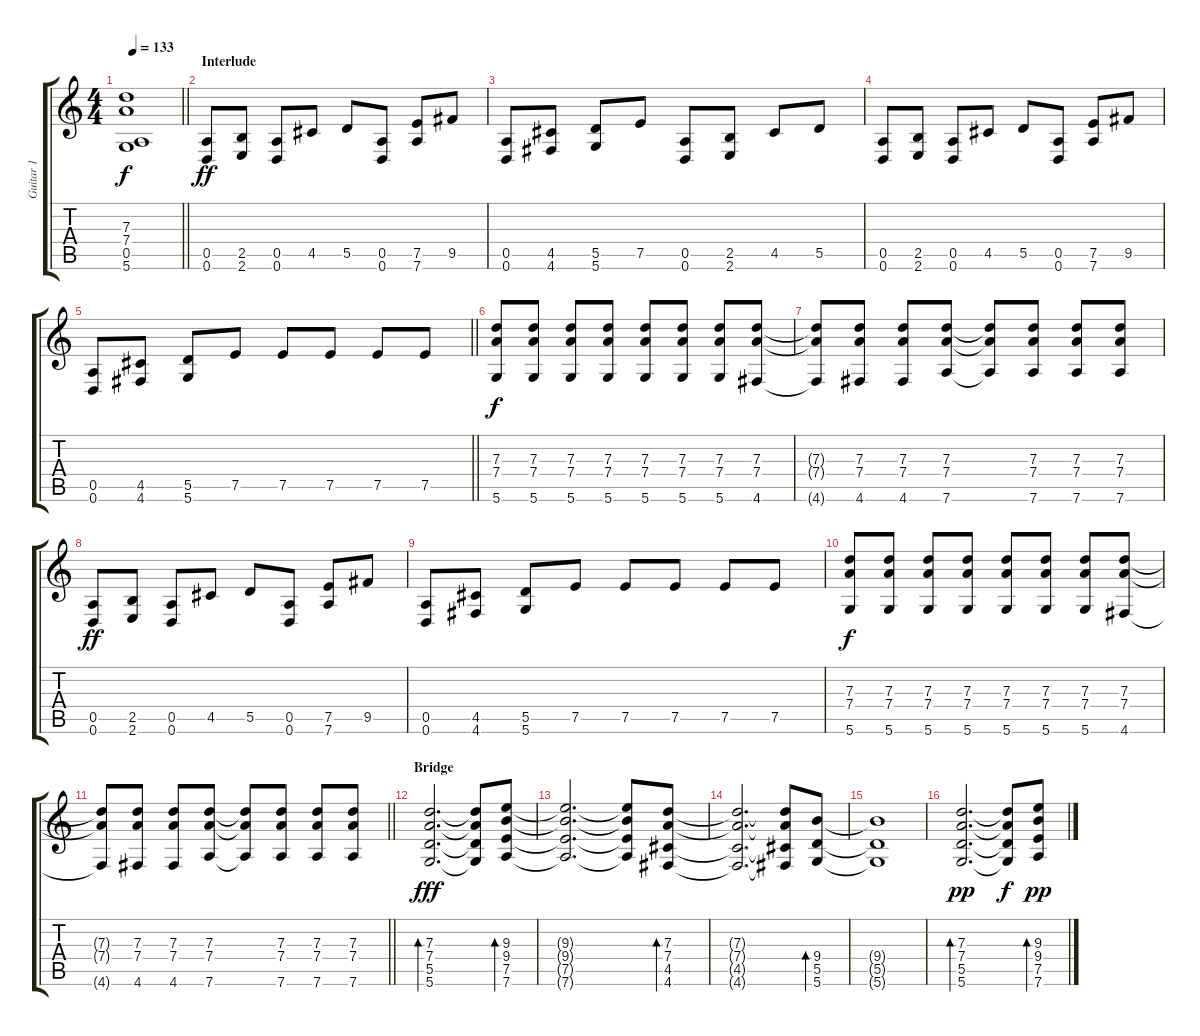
\track ("Guitar 1" "Guitar 1") {instrument distortionguitar}
\staff {score tabs}
\tuning (E4 B3 G3 D3 A2 D2) {hide}
\ts (4 4)
\tempo 133
\clef g2
\barLineRight lightlight
\ks c
(7.3{t} 7.4{t} 0.5{t} 5.6{t}).1{dy f} |
\section ("" "Interlude")
(0.5 0.6).8{dy ff} (2.5 2.6).8 (0.5 0.6).8 4.5.8 5.5.8 (0.5 0.6).8 (7.5 7.6).8 9.5.8 |
(0.5 0.6).8 (4.5 4.6).8 (5.5 5.6).8 7.5.8 (0.5 0.6).8 (2.5 2.6).8 4.5.8 5.5.8 |
(0.5 0.6).8 (2.5 2.6).8 (0.5 0.6).8 4.5.8 5.5.8 (0.5 0.6).8 (7.5 7.6).8 9.5.8 |
\barLineRight lightlight
(0.5 0.6).8 (4.5 4.6).8 (5.5 5.6).8 7.5.8 7.5.8 7.5.8 7.5.8 7.5.8 |
(7.3 7.4 5.6).8{dy f} (7.3 7.4 5.6).8 (7.3 7.4 5.6).8 (7.3 7.4 5.6).8 (7.3 7.4 5.6).8 (7.3 7.4 5.6).8 (7.3 7.4 5.6).8 (7.3 7.4 4.6).8 |
(7.3{t} 7.4{t} 4.6{t}).8 (7.3 7.4 4.6).8 (7.3 7.4 4.6).8 (7.3 7.4 7.6).8 (7.3{t} 7.4{t} 7.6{t}).8 (7.3 7.4 7.6).8 (7.3 7.4 7.6).8 (7.3 7.4 7.6).8 |
(0.5 0.6).8{dy ff} (2.5 2.6).8 (0.5 0.6).8 4.5.8 5.5.8 (0.5 0.6).8 (7.5 7.6).8 9.5.8 |
(0.5 0.6).8 (4.5 4.6).8 (5.5 5.6).8 7.5.8 7.5.8 7.5.8 7.5.8 7.5.8 |
(7.3 7.4 5.6).8{dy f} (7.3 7.4 5.6).8 (7.3 7.4 5.6).8 (7.3 7.4 5.6).8 (7.3 7.4 5.6).8 (7.3 7.4 5.6).8 (7.3 7.4 5.6).8 (7.3 7.4 4.6).8 |
\barLineRight lightlight
(7.3{t} 7.4{t} 4.6{t}).8 (7.3 7.4 4.6).8 (7.3 7.4 4.6).8 (7.3 7.4 7.6).8 (7.3{t} 7.4{t} 7.6{t}).8 (7.3 7.4 7.6).8 (7.3 7.4 7.6).8 (7.3 7.4 7.6).8 |
\section ("" "Bridge")
(7.3 7.4 5.5 5.6).2{d bd 120 dy fff instrument electricguitarclean} (7.3{t} 7.4{t} 5.5{t} 5.6{t}).8 (9.3 9.4 7.5 7.6).8{bd 120} |
(9.3{t} 9.4{t} 7.5{t} 7.6{t}).2{d} (9.3{t} 9.4{t} 7.5{t} 7.6{t}).8 (7.3 7.4 4.5 4.6).8{bd 120} |
(7.3{t} 7.4{t} 4.5{t} 4.6{t}).2{d} (7.3{t} 7.4{t} 4.5{t} 4.6{t}).8 (9.4 5.5 5.6).8{bd 120} |
(9.4{t} 5.5{t} 5.6{t}).1 |
(7.3 7.4 5.5 5.6).2{d bd 120 dy pp} (7.3{t} 7.4{t} 5.5{t} 5.6{t}).8{dy f} (9.3 9.4 7.5 7.6).8{bd 120 dy pp}
